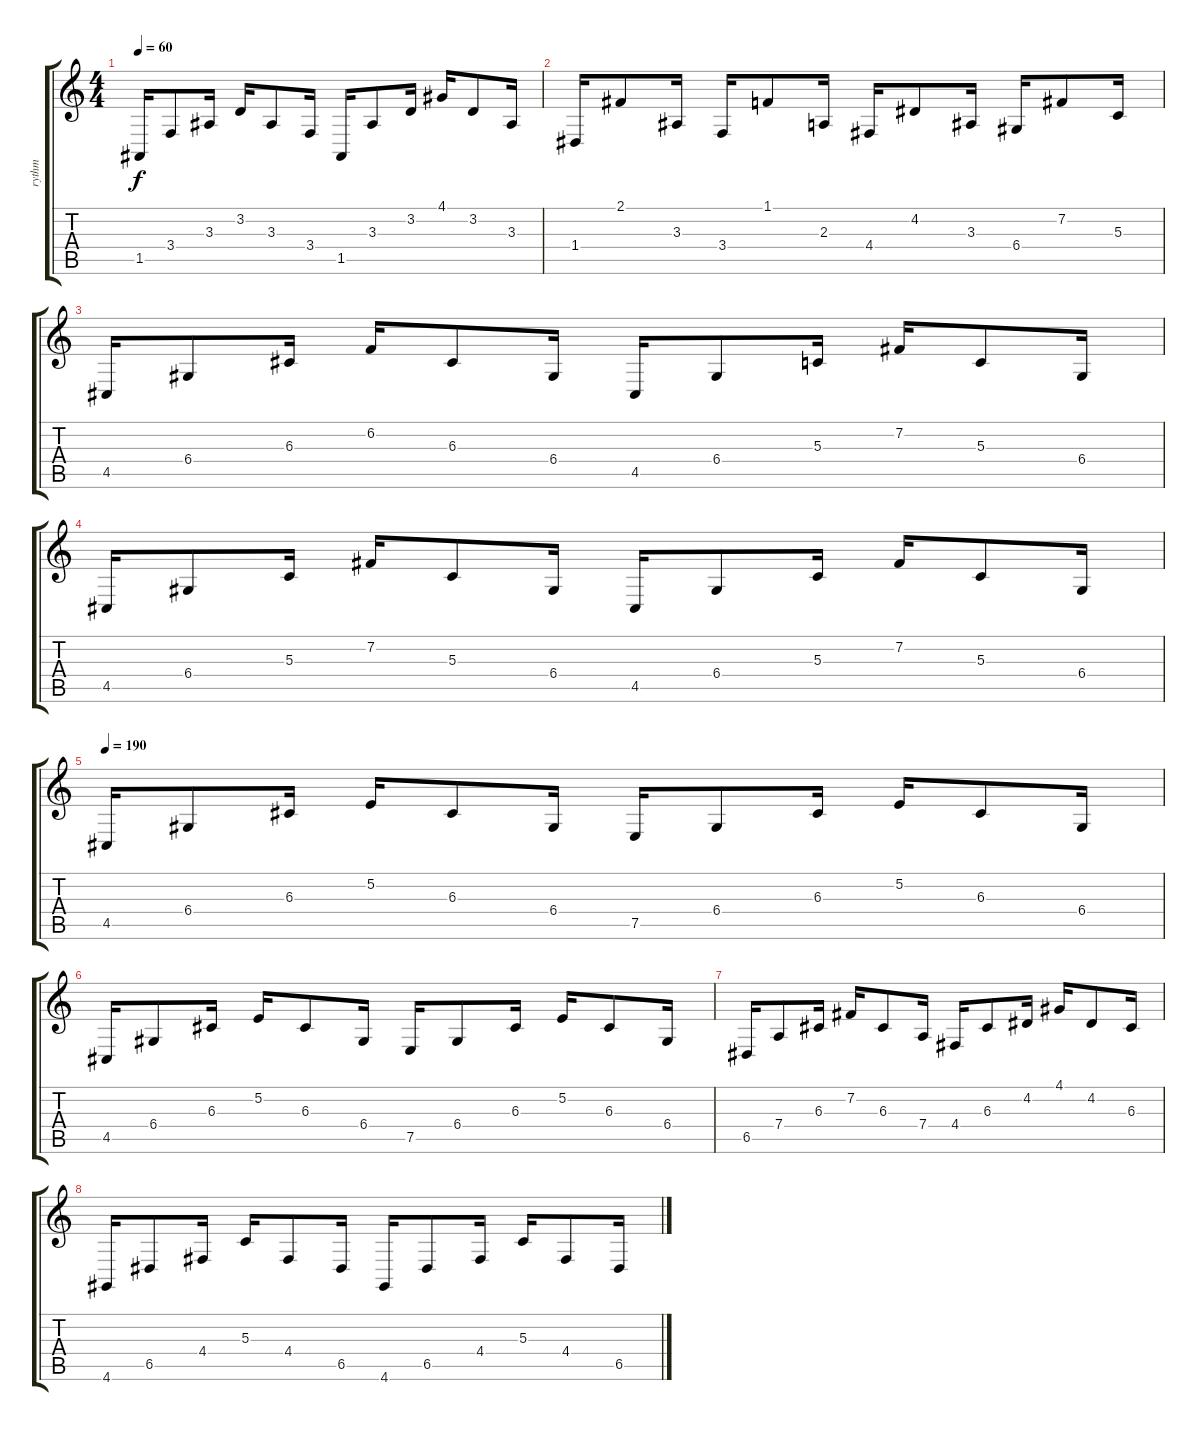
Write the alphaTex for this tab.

\track ("rythm" "rythm") {instrument acousticgrandpiano}
\staff {score tabs}
\tuning (E4 B3 G3 D3 A2 E2) {hide}
\ts (4 4)
\tempo 60
\clef g2
\ks c
1.5.16{dy f} 3.4.8 3.3.16 3.2.16 3.3.8 3.4.16 1.5.16 3.3.8 3.2.16 4.1.16 3.2.8 3.3.16 |
1.4.16 2.1.8 3.3.16 3.4.16 1.1.8 2.3.16 4.4.16 4.2.8 3.3.16 6.4.16 7.2.8 5.3.16 |
4.5.16 6.4.8 6.3.16 6.2.16 6.3.8 6.4.16 4.5.16 6.4.8 5.3.16 7.2.16 5.3.8 6.4.16 |
4.5.16 6.4.8 5.3.16 7.2.16 5.3.8 6.4.16 4.5.16 6.4.8 5.3.16 7.2.16 5.3.8 6.4.16 |
\tempo 190
4.5.16 6.4.8 6.3.16 5.2.16 6.3.8 6.4.16 7.5.16 6.4.8 6.3.16 5.2.16 6.3.8 6.4.16 |
4.5.16 6.4.8 6.3.16 5.2.16 6.3.8 6.4.16 7.5.16 6.4.8 6.3.16 5.2.16 6.3.8 6.4.16 |
6.5.16 7.4.8 6.3.16 7.2.16 6.3.8 7.4.16 4.4.16 6.3.8 4.2.16 4.1.16 4.2.8 6.3.16 |
4.6.16 6.5.8 4.4.16 5.3.16 4.4.8 6.5.16 4.6.16 6.5.8 4.4.16 5.3.16 4.4.8 6.5.16
